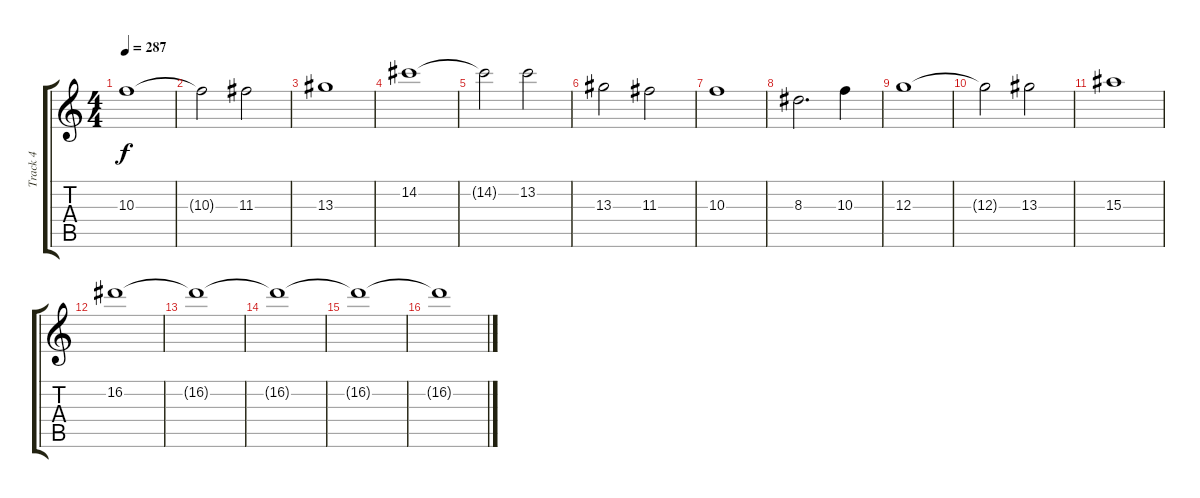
\track ("Track 4" "Track 4") {instrument overdrivenguitar}
\staff {score tabs}
\tuning (E4 B3 G3 D3 A2 E2) {hide}
\ts (4 4)
\tempo 287
\clef g2
\ks c
10.3.1{dy f} |
10.3{t}.2 11.3.2 |
13.3.1 |
14.2.1 |
14.2{t}.2 13.2.2 |
13.3.2 11.3.2 |
10.3.1 |
8.3.2{d} 10.3.4 |
12.3.1 |
12.3{t}.2 13.3.2 |
15.3.1 |
16.2.1 |
16.2{t}.1 |
16.2{t}.1 |
16.2{t}.1 |
16.2{t}.1
